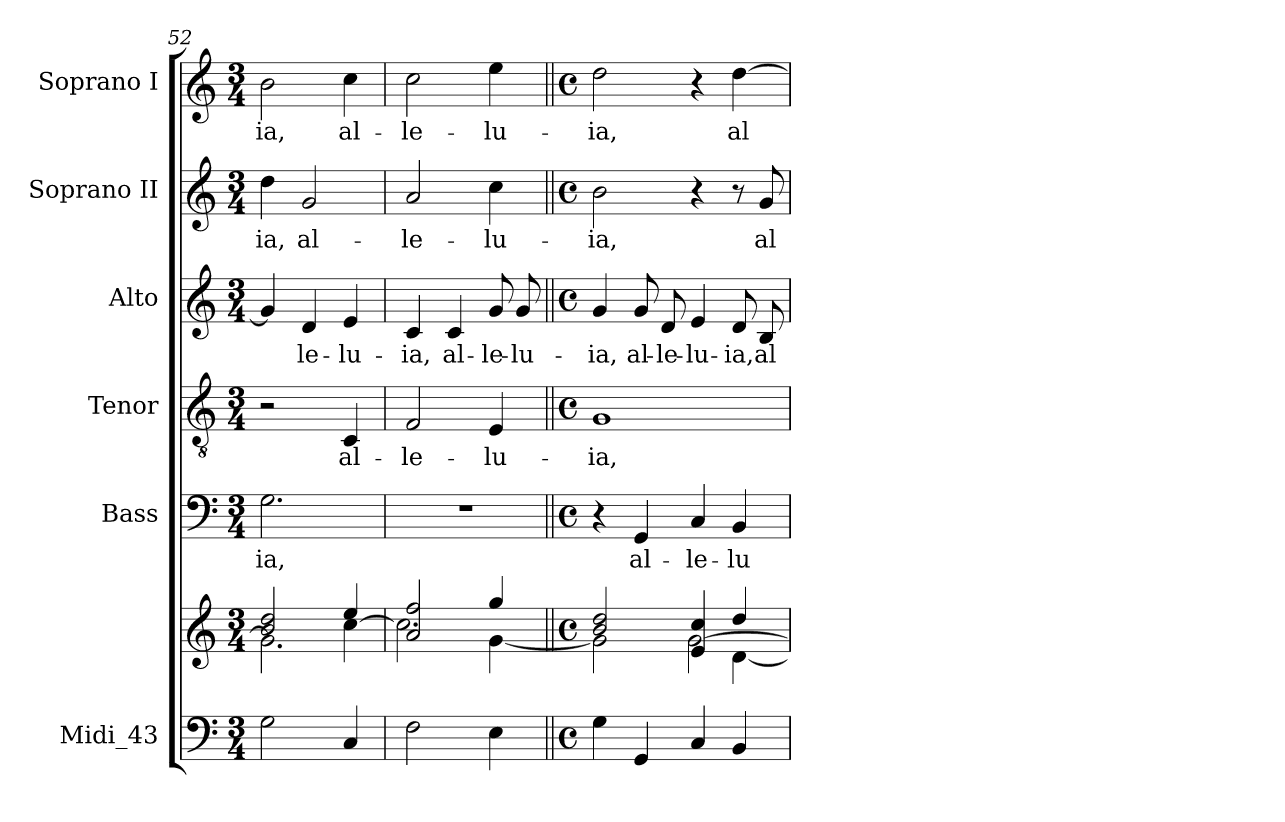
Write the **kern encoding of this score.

**kern	**kern	**kern	**text	**kern	**text	**kern	**text	**kern	**text	**kern	**text
*part6	*part6	*part5	*part5	*part4	*part4	*part3	*part3	*part2	*part2	*part1	*part1
*staff7	*staff6	*staff5	*staff5	*staff4	*staff4	*staff3	*staff3	*staff2	*staff2	*staff1	*staff1
*I"Midi_43	*	*I"Bass	*	*I"Tenor	*	*I"Alto	*	*I"Soprano II	*	*I"Soprano I	*
*	*	*I'B	*	*I'T	*	*I'A	*	*	*	*	*
*clefF4	*clefG2	*clefF4	*	*clefGv2	*	*clefG2	*	*clefG2	*	*clefG2	*
*k[]	*k[]	*k[]	*	*k[]	*	*k[]	*	*k[]	*	*k[]	*
*C:	*C:	*C:	*	*C:	*	*C:	*	*C:	*	*C:	*
*M3/4	*M3/4	*M3/4	*	*M3/4	*	*M3/4	*	*M3/4	*	*M3/4	*
=52	=52	=52	=52	=52	=52	=52	=52	=52	=52	=52	=52
*	*^	*	*	*	*	*	*	*	*	*	*
*	*	*^	*	*	*	*	*	*	*	*	*	*
!	!	!	!	!	!LO:LY:b	!	!	!	!	!	!LO:LY:b	!	!LO:LY:b
2G	2b/ 2dd/	2.g\]	2ryy	2.G	-ia,	2r	.	4g]	.	4dd	-ia,	2b	-ia,
!	!	!	!	!	!	!	!	!	!LO:LY:b	!	!LO:LY:b	!	!
.	.	.	.	.	.	.	.	4d	le-	2g	al-	.	.
!	!	!	!	!	!	!	!LO:LY:b	!	!LO:LY:b	!	!	!	!LO:LY:b
4C	4ee/	.	[4cc\	.	.	4C	al-	4e	-lu-	.	.	4cc	al-
=53	=53	=53	=53	=53	=53	=53	=53	=53	=53	=53	=53	=53	=53
!	!	!	!	!LO:N:vis=1	!	!	!LO:LY:b	!	!LO:LY:b	!	!LO:LY:b	!	!LO:LY:b
2F	2a/ 2ff/	2ryy	2.cc\]	2.r	.	2F	-le-	4c	-ia,	2a	-le-	2cc	-le-
!	!	!	!	!	!	!	!	!	!LO:LY:b	!	!	!	!
.	.	.	.	.	.	.	.	4c	al-	.	.	.	.
!	!	!	!	!	!	!	!LO:LY:b	!	!LO:LY:b	!	!LO:LY:b	!	!LO:LY:b
4E	4gg/	[4g\	.	.	.	4E	-lu-	8g	-le-	4cc	-lu-	4ee	-lu-
!	!	!	!	!	!	!	!	!	!LO:LY:b	!	!	!	!
.	.	.	.	.	.	.	.	8g	-lu-	.	.	.	.
=54||	=54||	=54||	=54||	=54||	=54||	=54||	=54||	=54||	=54||	=54||	=54||	=54||	=54||
*M4/4	*M4/4	*	*	*M4/4	*	*M4/4	*	*M4/4	*	*M4/4	*	*M4/4	*
*met(c)	*met(c)	*	*	*met(c)	*	*met(c)	*	*met(c)	*	*met(c)	*	*met(c)	*
!	!	!	!	!	!	!	!LO:LY:b	!	!LO:LY:b	!	!LO:LY:b	!	!LO:LY:b
4G	2b/ 2dd/	2g\]	2ryy	4r	.	1G	-ia,	4g	-ia,	2b	-ia,	2dd	-ia,
!	!	!	!	!	!LO:LY:b	!	!	!	!LO:LY:b	!	!	!	!
4GG	.	.	.	4GG	al-	.	.	8g	al-	.	.	.	.
!	!	!	!	!	!	!	!	!	!LO:LY:b	!	!	!	!
.	.	.	.	.	.	.	.	8d	-le-	.	.	.	.
!	!	!	!	!	!LO:LY:b	!	!	!	!LO:LY:b	!	!	!	!
4C	4e/ 4cc/	4ryy	[2g\	4C	-le-	.	.	4e	-lu-	4r	.	4r	.
!	!	!	!	!	!LO:LY:b	!	!	!	!LO:LY:b	!	!	!	!LO:LY:b
4BB	4dd/	[4d\	.	4BB	-lu-	.	.	8d	-ia,	8r	.	[4dd	al-
!	!	!	!	!	!	!	!	!	!LO:LY:b	!	!LO:LY:b	!	!
.	.	.	.	.	.	.	.	8B	al-	8g	al-	.	.
*	*v	*v	*v	*	*	*	*	*	*	*	*	*	*
=	=	=	=	=	=	=	=	=	=	=	=
*-	*-	*-	*-	*-	*-	*-	*-	*-	*-	*-	*-
